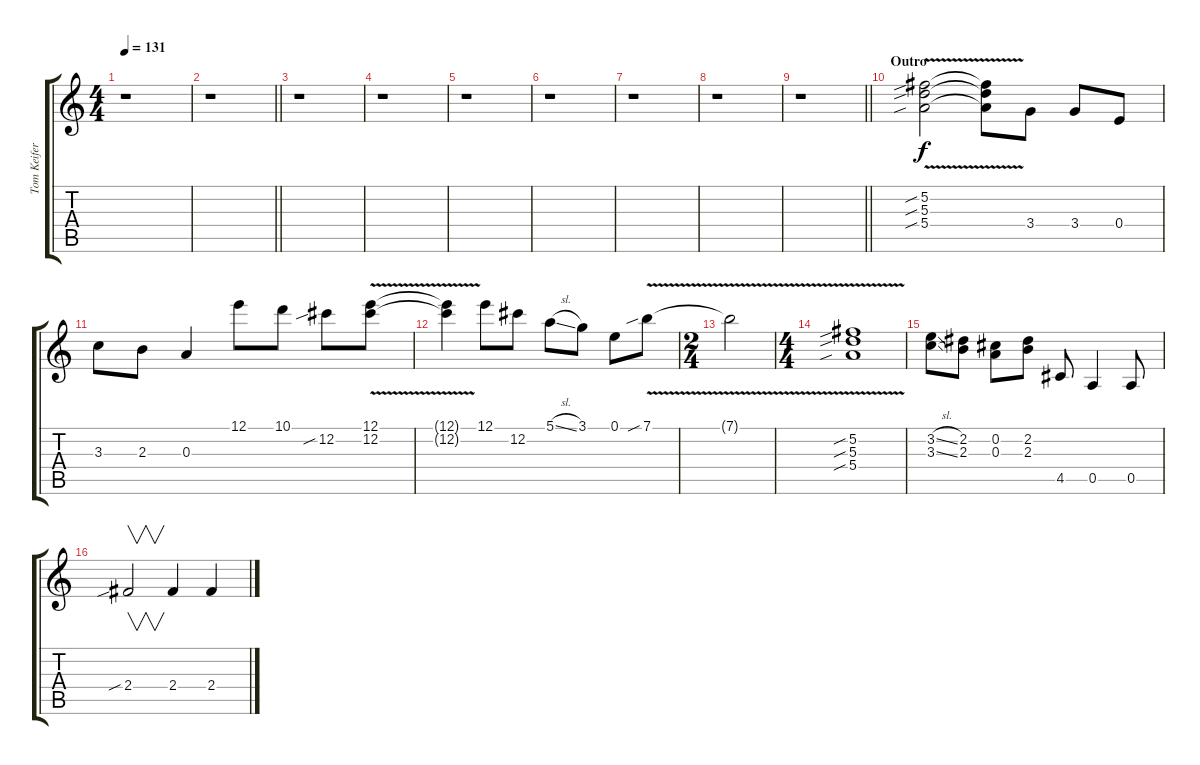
\track ("Tom Keifer - Lead Guitar" "Tom Keifer") {instrument distortionguitar}
\staff {score tabs}
\tuning (E4 Db4 A3 E3 A2 E2) {hide}
\ts (4 4)
\tempo 131
\clef g2
\ks c
r.1{dy fff} |
\barLineRight lightlight
r.1 |
r.1 |
r.1 |
r.1 |
r.1 |
r.1 |
r.1 |
\barLineRight lightlight
r.1 |
\section ("" "Outro")
(5.2{v sib} 5.3{v sib} 5.4{v sib}).2{dy f} (5.2{t} 5.3{t} 5.4{t}).8 3.4.8 3.4.8 0.4.8 |
3.3.8 2.3.8 0.3.4 12.1.8 10.1.8 12.2{sib}.8 (12.1{v} 12.2{v}).8 |
(12.1{t} 12.2{t}).4 12.1.8 12.2.8 5.1{sl}.8 3.1.8 0.1.8 7.1{v sib}.8 |
\ts (2 4)
7.1{t}.2 |
\ts (4 4)
(5.2{v sib} 5.3{v sib} 5.4{v sib}).1 |
(3.2{sl} 3.3{sl}).8 (2.2 2.3).8 (0.2 0.3).8 (2.2 2.3).8 4.5.8 0.5.4 0.5.8 |
2.4{sib}.2{v} 2.4.4 2.4.4
